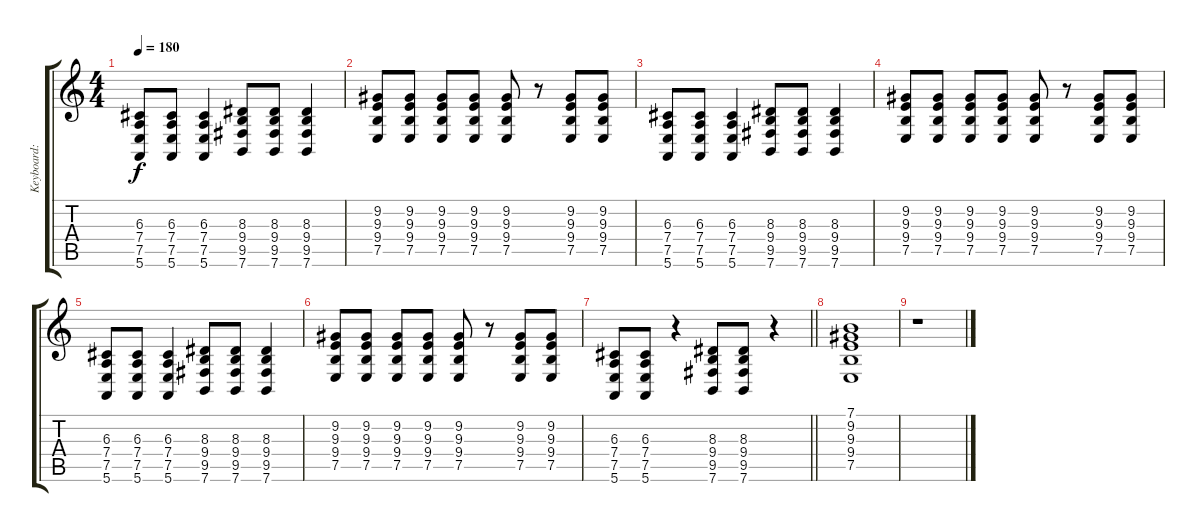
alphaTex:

\track ("Keyboard: Tsugumi Kotobuki" "Keyboard: ") {instrument lead1square}
\staff {score tabs}
\tuning (E4 B3 G3 D3 A2 E2) {hide}
\ts (4 4)
\tempo 180
\clef g2
\ks c
(6.3 7.4 7.5 5.6).8{dy f} (6.3 7.4 7.5 5.6).8 (6.3 7.4 7.5 5.6).4 (8.3 9.4 9.5 7.6).8 (8.3 9.4 9.5 7.6).8 (8.3 9.4 9.5 7.6).4 |
(9.2 9.3 9.4 7.5).8 (9.2 9.3 9.4 7.5).8 (9.2 9.3 9.4 7.5).8 (9.2 9.3 9.4 7.5).8 (9.2 9.3 9.4 7.5).8 r.8 (9.2 9.3 9.4 7.5).8 (9.2 9.3 9.4 7.5).8 |
(6.3 7.4 7.5 5.6).8 (6.3 7.4 7.5 5.6).8 (6.3 7.4 7.5 5.6).4 (8.3 9.4 9.5 7.6).8 (8.3 9.4 9.5 7.6).8 (8.3 9.4 9.5 7.6).4 |
(9.2 9.3 9.4 7.5).8 (9.2 9.3 9.4 7.5).8 (9.2 9.3 9.4 7.5).8 (9.2 9.3 9.4 7.5).8 (9.2 9.3 9.4 7.5).8 r.8 (9.2 9.3 9.4 7.5).8 (9.2 9.3 9.4 7.5).8 |
(6.3 7.4 7.5 5.6).8 (6.3 7.4 7.5 5.6).8 (6.3 7.4 7.5 5.6).4 (8.3 9.4 9.5 7.6).8 (8.3 9.4 9.5 7.6).8 (8.3 9.4 9.5 7.6).4 |
(9.2 9.3 9.4 7.5).8 (9.2 9.3 9.4 7.5).8 (9.2 9.3 9.4 7.5).8 (9.2 9.3 9.4 7.5).8 (9.2 9.3 9.4 7.5).8 r.8 (9.2 9.3 9.4 7.5).8 (9.2 9.3 9.4 7.5).8 |
\barLineRight lightlight
(6.3 7.4 7.5 5.6).8 (6.3 7.4 7.5 5.6).8 r.4 (8.3 9.4 9.5 7.6).8 (8.3 9.4 9.5 7.6).8 r.4 |
(7.1 9.2 9.3 9.4 7.5).1 |
r.1
